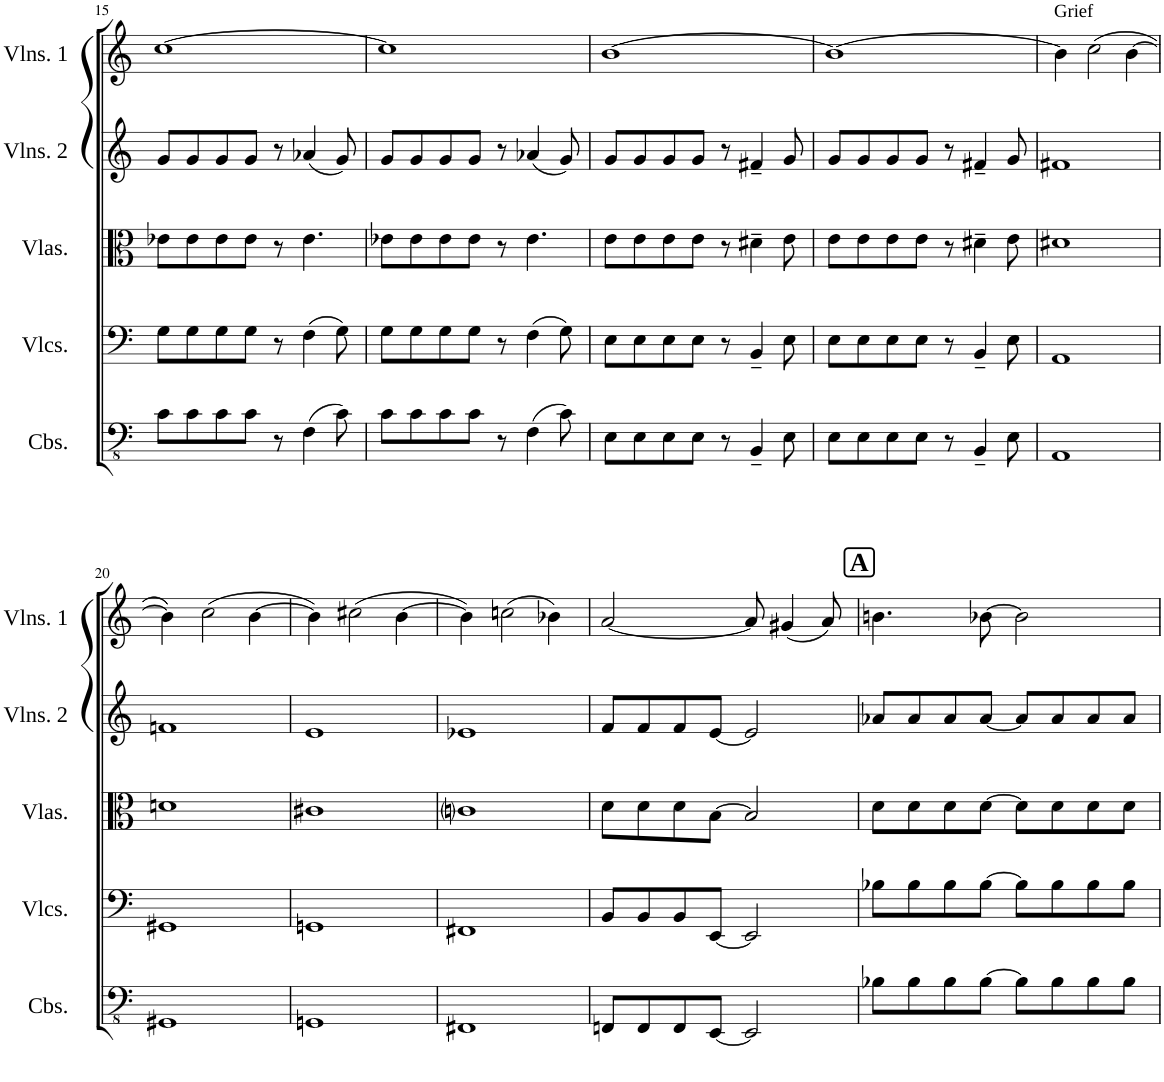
**kern	**kern	**kern	**kern	**kern
*part5	*part4	*part3	*part2	*part1
*staff5	*staff4	*staff3	*staff2	*staff1
*I"Contrabasses	*I"Violoncellos	*I"Violas	*I"Violins 2	*I"Violins 1
*I'Cbs.	*I'Vlcs.	*I'Vlas.	*I'Vlns. 2	*I'Vlns. 1
!!LO:PB:g=z
*clefFv4	*clefF4	*clefC3	*clefG2	*clefG2
*k[]	*k[]	*k[]	*k[]	*k[]
*M4/4	*M4/4	*M4/4	*M4/4	*M4/4
=15	=15	=15	=15	=15
8C\L	8G\L	8e-X\L	8g/L	[1cc
8C\	8G\	8e-\	8g/	.
8C\	8G\	8e-\	8g/	.
8C\J	8G\J	8e-\J	8g/J	.
8r	8r	8r	8r	.
(4FF\	(4F\	4.e-\	(4a-X/	.
8C\)	8G\)	.	8g/)	.
=16	=16	=16	=16	=16
8C\L	8G\L	8e-X\L	8g/L	1cc]
8C\	8G\	8e-\	8g/	.
8C\	8G\	8e-\	8g/	.
8C\J	8G\J	8e-\J	8g/J	.
8r	8r	8r	8r	.
(4FF\	(4F\	4.e-\	(4a-X/	.
8C\)	8G\)	.	8g/)	.
=17	=17	=17	=17	=17
8EE\L	8E\L	8e\L	8g/L	[1b
8EE\	8E\	8e\	8g/	.
8EE\	8E\	8e\	8g/	.
8EE\J	8E\J	8e\J	8g/J	.
8r	8r	8r	8r	.
4BBB~/	4BB~/	4d#X~\	4f#X~/	.
8EE\	8E\	8e\	8g/	.
=18	=18	=18	=18	=18
8EE\L	8E\L	8e\L	8g/L	1b_
8EE\	8E\	8e\	8g/	.
8EE\	8E\	8e\	8g/	.
8EE\J	8E\J	8e\J	8g/J	.
8r	8r	8r	8r	.
4BBB~/	4BB~/	4d#X~\	4f#X~/	.
8EE\	8E\	8e\	8g/	.
=19	=19	=19	=19	=19
!	!	!	!	!LO:TX:a:t=Grief
1AAA	1AA	1d#X	1f#X	4b\]
.	.	.	.	(2cc\
.	.	.	.	[4b\
!!LO:LB:g=z
=20	=20	=20	=20	=20
1GGG#X	1GG#X	1dn	1fn	4b\])
.	.	.	.	(2cc\
.	.	.	.	[4b\
=21	=21	=21	=21	=21
1GGGn	1GGn	1c#X	1e	4b\])
.	.	.	.	(2cc#X\
.	.	.	.	[4b\
=22	=22	=22	=22	=22
1FFF#X	1FF#X	1cni	1e-X	4b\])
.	.	.	.	(2ccn\
.	.	.	.	4b-X\)
=23	=23	=23	=23	=23
8FFFn/L	8BB/L	8d\L	8f/L	[2a/
8FFF/	8BB/	8d\	8f/	.
8FFF/	8BB/	8d\	8f/	.
[8EEE/J	[8EE/J	[8B\J	[8e/J	.
2EEE/]	2EE/]	2B/]	2e/]	8a/]
.	.	.	.	(4g#X/
.	.	.	.	8a/)
!!LO:REH:place=s1:a:B:cj:fs=14:t=A
=24	=24	=24	=24	=24
8BB-X\L	8B-X\L	8d\L	8a-X/L	4.bn\
8BB-\	8B-\	8d\	8a-/	.
8BB-\	8B-\	8d\	8a-/	.
[8BB-\J	[8B-\J	[8d\J	[8a-/J	[8b-X\
8BB-\L]	8B-\L]	8d\L]	8a-/L]	2b-\]
8BB-\	8B-\	8d\	8a-/	.
8BB-\	8B-\	8d\	8a-/	.
8BB-\J	8B-\J	8d\J	8a-/J	.
=	=	=	=	=
*-	*-	*-	*-	*-
